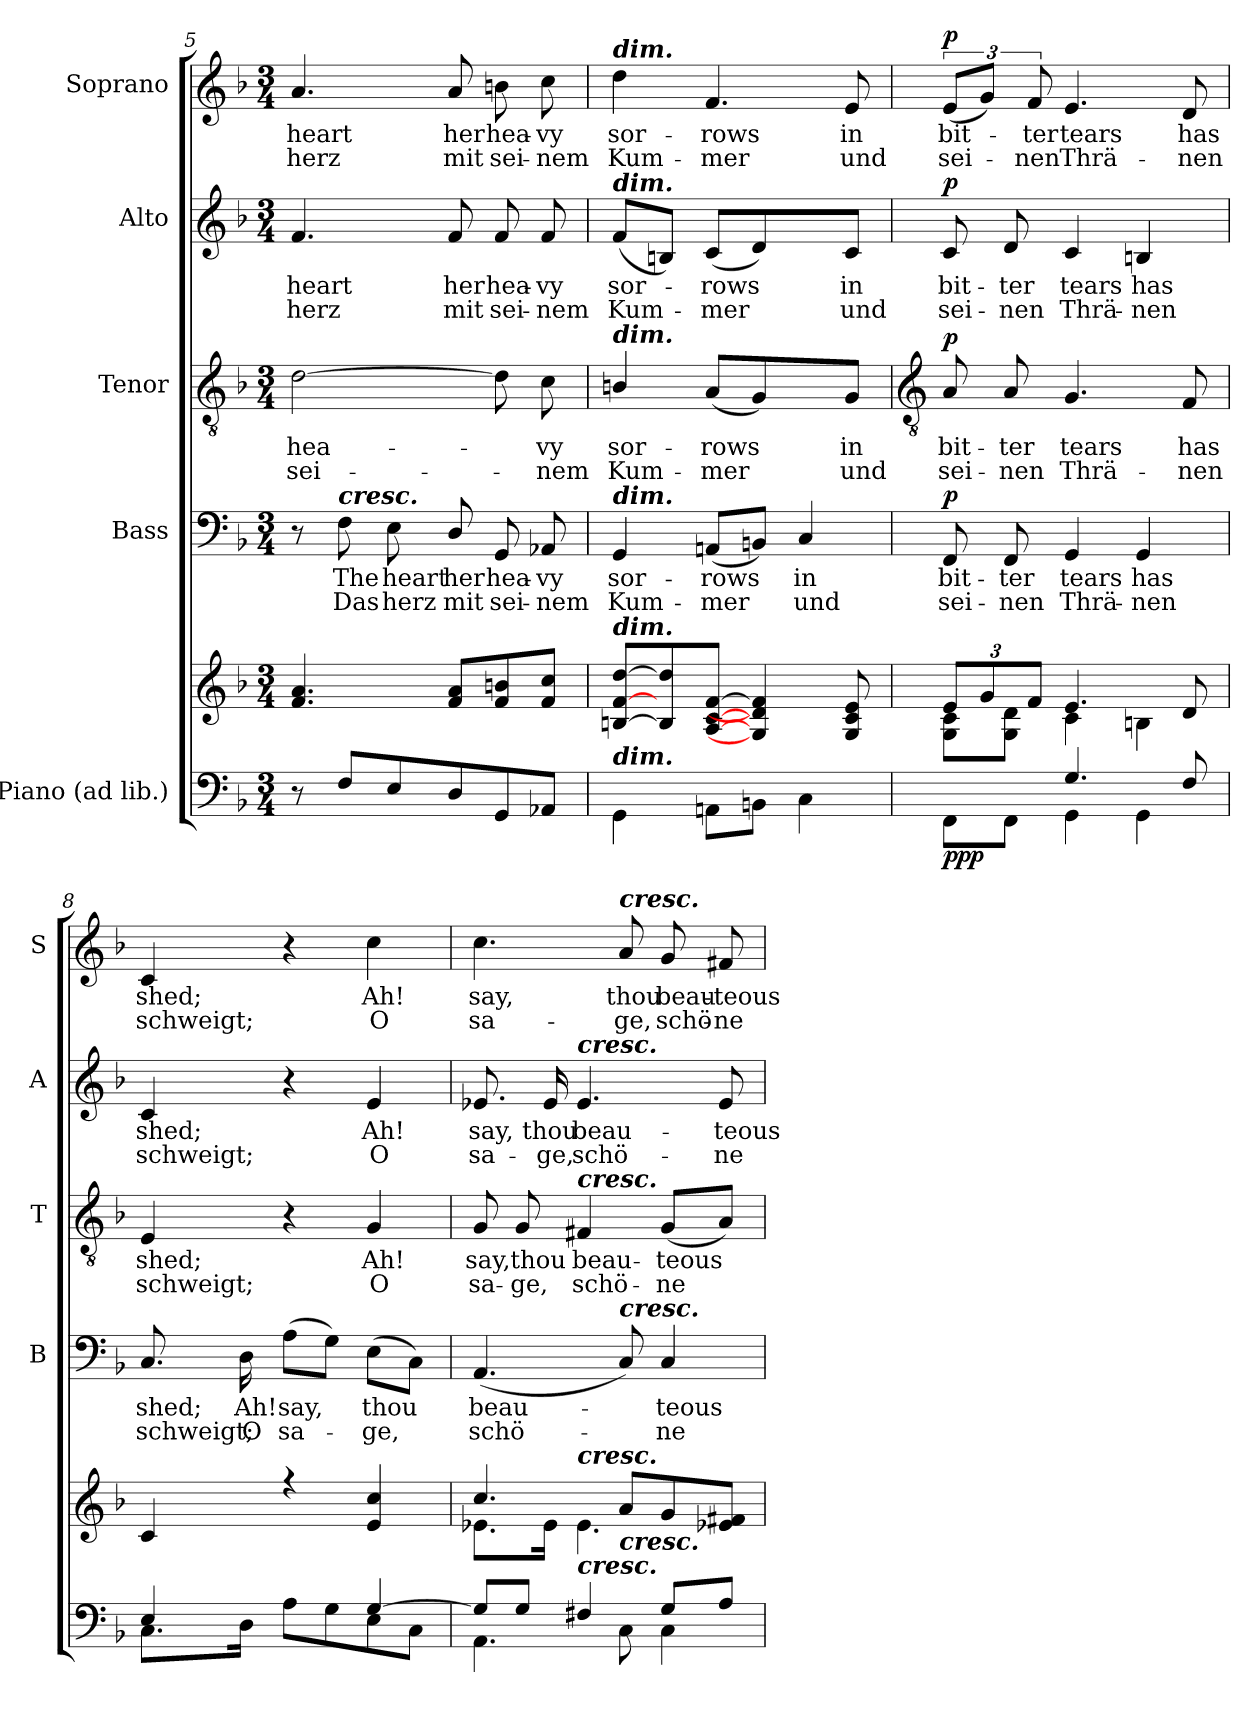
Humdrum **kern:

**kern	**kern	**dynam	**kern	**text	**text	**dynam	**kern	**text	**text	**dynam	**kern	**text	**text	**dynam	**kern	**text	**text	**dynam
*part5	*part5	*part5	*part4	*part4	*part4	*part4	*part3	*part3	*part3	*part3	*part2	*part2	*part2	*part2	*part1	*part1	*part1	*part1
*staff6	*staff5	*staff5/6	*staff4	*staff4	*staff4	*staff4	*staff3	*staff3	*staff3	*staff3	*staff2	*staff2	*staff2	*staff2	*staff1	*staff1	*staff1	*staff1
*I"Piano (ad lib.)	*	*	*I"Bass	*	*	*	*I"Tenor	*	*	*	*I"Alto	*	*	*	*I"Soprano	*	*	*
*	*	*	*I'B	*	*	*	*I'T	*	*	*	*I'A	*	*	*	*I'S	*	*	*
*clefF4	*clefG2	*	*clefF4	*	*	*	*clefGv2	*	*	*	*clefG2	*	*	*	*clefG2	*	*	*
*k[b-]	*k[b-]	*	*k[b-]	*	*	*	*k[b-]	*	*	*	*k[b-]	*	*	*	*k[b-]	*	*	*
*F:	*F:	*	*F:	*	*	*	*F:	*	*	*	*F:	*	*	*	*F:	*	*	*
*M3/4	*M3/4	*	*M3/4	*	*	*	*M3/4	*	*	*	*M3/4	*	*	*	*M3/4	*	*	*
=5	=5	=5	=5	=5	=5	=5	=5	=5	=5	=5	=5	=5	=5	=5	=5	=5	=5	=5
*^	*^	*	*	*	*	*	*	*	*	*	*	*	*	*	*	*	*	*
!	!	!	!	!	!	!	!	!	!	!LO:LY:b	!LO:LY:b	!	!	!LO:LY:b	!LO:LY:b	!	!	!LO:LY:b	!LO:LY:b	!
2ryy	8r	4.f/ 4.a/	2.ryy	.	8r	.	.	.	[2d	hea-	sei-	.	4.f	heart	herz	.	4.a	heart	herz	.
!	!	!	!	!	!LO:TX:a:Bi:t=cresc.	!	!	!	!	!	!	!	!	!	!	!	!	!	!	!
!	!	!	!	!	!	!LO:LY:b	!LO:LY:b	!	!	!	!	!	!	!	!	!	!	!	!	!
.	8FL	.	.	.	8F	The	Das	.	.	.	.	.	.	.	.	.	.	.	.	.
!	!	!	!	!	!	!LO:LY:b	!LO:LY:b	!	!	!	!	!	!	!	!	!	!	!	!	!
.	8E	.	.	.	8E	heart	herz	.	.	.	.	.	.	.	.	.	.	.	.	.
!	!	!	!	!	!	!LO:LY:b	!LO:LY:b	!	!	!	!	!	!	!LO:LY:b	!LO:LY:b	!	!	!LO:LY:b	!LO:LY:b	!
.	8D	8f/ 8a/L	.	.	8D/	her	mit	.	.	.	.	.	8f	her	mit	.	8a	her	mit	.
!	!	!	!	!	!	!LO:LY:b	!LO:LY:b	!	!	!	!	!	!	!LO:LY:b	!LO:LY:b	!	!	!LO:LY:b	!LO:LY:b	!
8ryy	8GG	8f/ 8bn/	.	.	8GG	hea-	-sei-	.	8d]	.	.	.	8f	hea-	-sei-	.	8bn	hea-	-sei-	.
!	!	!	!	!	!	!LO:LY:b	!LO:LY:b	!	!	!LO:LY:b	!LO:LY:b	!	!	!LO:LY:b	!LO:LY:b	!	!	!LO:LY:b	!LO:LY:b	!
8ryy	8AA-XJ	8f/ 8cc/J	.	.	8AA-X	-vy	nem	.	8c	vy	nem	.	8f	-vy	nem	.	8cc	-vy	nem	.
=6	=6	=6	=6	=6	=6	=6	=6	=6	=6	=6	=6	=6	=6	=6	=6	=6	=6	=6	=6	=6
!	!	!	!	!	!	!	!	!	!	!	!	!	!	!	!	!	!LO:TX:a:Bi:t=dim.	!	!	!
!	!	!	!	!	!	!	!	!	!	!	!	!	!LO:TX:a:Bi:t=dim.	!	!	!	!	!	!	!
!	!	!	!	!	!	!	!	!	!LO:TX:a:Bi:t=dim.	!	!	!	!	!	!	!	!	!	!	!
!	!	!	!	!	!LO:TX:a:Bi:t=dim.	!	!	!	!	!	!	!	!	!	!	!	!	!	!	!
!	!	!LO:TX:a:Bi:t=dim.	!	!	!	!	!	!	!	!	!	!	!	!	!	!	!	!	!	!
!LO:TX:a:Bi:t=dim.	!	!	!	!	!	!	!	!	!	!	!	!	!	!	!	!	!	!	!	!
!	!	!	!	!	!	!LO:LY:b	!LO:LY:b	!	!	!LO:LY:b	!LO:LY:b	!	!	!LO:LY:b	!LO:LY:b	!	!	!LO:LY:b	!LO:LY:b	!
2.ryy	4GG	[8Bn/ [8f/ [8dd/L	2.ryy	.	4GG	sor-	-Kum-	.	4Bn/	sor-	-Kum-	.	(<8fL	sor-	Kum-	.	4dd	sor-	-Kum-	.
.	.	8B/] 8dd/]	.	.	.	.	.	.	.	.	.	.	8BnJ)	.	.	.	.	.	.	.
!	!	!	!	!	!	!LO:LY:b	!LO:LY:b	!	!	!LO:LY:b	!LO:LY:b	!	!	!LO:LY:b	!LO:LY:b	!	!	!LO:LY:b	!LO:LY:b	!
.	8AAnL	[8A/ [8c/ [8f/J	.	.	(<8AAnL	-rows	mer	.	(<8AL	-rows	mer	.	(<8cL	rows	mer	.	4.f	-rows	mer	.
.	8BBnJ	4G/] 4d/] 4f/]	.	.	8BBnJ)	.	.	.	4G)	.	.	.	4d)	.	.	.	.	.	.	.
!	!	!	!	!	!	!LO:LY:b	!LO:LY:b	!	!	!	!	!	!	!	!	!	!	!	!	!
.	4C	.	.	.	4C	in	und	.	.	.	.	.	.	.	.	.	.	.	.	.
!	!	!	!	!	!	!	!	!	!	!LO:LY:b	!LO:LY:b	!	!	!LO:LY:b	!LO:LY:b	!	!	!LO:LY:b	!LO:LY:b	!
.	.	8G/ 8c/ 8e/	.	.	.	.	.	.	8GJ	in	und	.	8cJ	in	und	.	8e	in	und	.
!!LO:LB:g=z
=7	=7	=7	=7	=7	=7	=7	=7	=7	=7	=7	=7	=7	=7	=7	=7	=7	=7	=7	=7	=7
*	*	*	*	*	*	*	*	*	*clefGv2	*	*	*	*	*	*	*	*	*	*	*
!	!	!	!	!LO:DY:b=2	!	!LO:LY:b	!LO:LY:b	!	!	!LO:LY:b	!LO:LY:b	!	!	!LO:LY:b	!LO:LY:b	!	!	!LO:LY:b	!LO:LY:b	!
!	!	!	!	!LO:DY:n=1:b	!	!	!	!	!	!	!	!	!	!	!	!	!	!	!	!
!	!	!	!	!LO:DY:n=2:b	!	!	!	!LO:DY:b	!	!	!	!LO:DY:b	!	!	!	!LO:DY:b	!	!	!	!LO:DY:b
4ryy	8FF\L	12e/L	8G\ 8c\L	p p p	8FF	bit-	-sei-	p	8A	bit-	-sei-	p	8c	bit-	-sei-	p	(<12eL	bit-	sei-	p
.	.	12g/	.	.	.	.	.	.	.	.	.	.	.	.	.	.	12gJ)	.	.	.
!	!	!	!	!	!	!LO:LY:b	!LO:LY:b	!	!	!LO:LY:b	!LO:LY:b	!	!	!LO:LY:b	!LO:LY:b	!	!	!	!	!
.	8FF\J	.	8G\ 8d\J	.	8FF	-ter	nen	.	8A	-ter	nen	.	8d	-ter	nen	.	.	.	.	.
!	!	!	!	!	!	!	!	!	!	!	!	!	!	!	!	!	!	!LO:LY:b	!LO:LY:b	!
.	.	12f/J	.	.	.	.	.	.	.	.	.	.	.	.	.	.	12f	ter	nen	.
!	!	!	!	!	!	!LO:LY:b	!LO:LY:b	!	!	!LO:LY:b	!LO:LY:b	!	!	!LO:LY:b	!LO:LY:b	!	!	!LO:LY:b	!LO:LY:b	!
4.G/	4GG\	4.e/	4c\	.	4GG	tears	Thrä-	.	4.G	tears	Thrä-	.	4c	tears	Thrä-	.	4.e	tears	Thrä-	.
!	!	!	!	!	!	!LO:LY:b	!LO:LY:b	!	!	!	!	!	!	!LO:LY:b	!LO:LY:b	!	!	!	!	!
.	4GG\	.	4Bn\	.	4GG	-has	nen	.	.	.	.	.	4Bn	-has	nen	.	.	.	.	.
!	!	!	!	!	!	!	!	!	!	!LO:LY:b	!LO:LY:b	!	!	!	!	!	!	!LO:LY:b	!LO:LY:b	!
8F/	.	8d/	.	.	.	.	.	.	8F	-has	nen	.	.	.	.	.	8d	-has	nen	.
=8	=8	=8	=8	=8	=8	=8	=8	=8	=8	=8	=8	=8	=8	=8	=8	=8	=8	=8	=8	=8
!	!	!	!	!	!	!LO:LY:b	!LO:LY:b	!	!	!LO:LY:b	!LO:LY:b	!	!	!LO:LY:b	!LO:LY:b	!	!	!LO:LY:b	!LO:LY:b	!
4E/	8.C\L	4c/	2.ryy	.	8.C	shed;	schweigt;	.	4E	shed;	schweigt;	.	4c	shed;	schweigt;	.	4c	shed;	schweigt;	.
!	!	!	!	!	!	!LO:LY:b	!LO:LY:b	!	!	!	!	!	!	!	!	!	!	!	!	!
.	16D\J	.	.	.	16D	Ah!	O	.	.	.	.	.	.	.	.	.	.	.	.	.
!	!	!	!	!	!	!LO:LY:b	!LO:LY:b	!	!	!	!	!	!	!	!	!	!	!	!	!
4ryy	8A\L	4r	.	.	(>8AL	say,	sa-	.	4r	.	.	.	4r	.	.	.	4r	.	.	.
.	8G\	.	.	.	8GJ)	.	.	.	.	.	.	.	.	.	.	.	.	.	.	.
!	!	!	!	!	!	!LO:LY:b	!LO:LY:b	!	!	!LO:LY:b	!LO:LY:b	!	!	!LO:LY:b	!LO:LY:b	!	!	!LO:LY:b	!LO:LY:b	!
[4G/	8E\	4e/ 4cc/	.	.	(>8EL	thou	ge,	.	4G	Ah!	O	.	4e	Ah!	O	.	4cc	Ah!	O	.
.	8C\J	.	.	.	8CJ)	.	.	.	.	.	.	.	.	.	.	.	.	.	.	.
=9	=9	=9	=9	=9	=9	=9	=9	=9	=9	=9	=9	=9	=9	=9	=9	=9	=9	=9	=9	=9
!	!	!	!	!	!	!LO:LY:b	!LO:LY:b	!	!	!LO:LY:b	!LO:LY:b	!	!	!LO:LY:b	!LO:LY:b	!	!	!LO:LY:b	!LO:LY:b	!
8G/L]	4.AA\	4.cc/	8.e-X\L	.	(<4.AA	beau-	schö-	.	8G	say,	sa-	.	8.e-X	say,	sa-	.	4.cc	say,	sa-	.
!	!	!	!	!	!	!	!	!	!	!LO:LY:b	!LO:LY:b	!	!	!	!	!	!	!	!	!
8G/J	.	.	.	.	.	.	.	.	8G	-thou	ge,	.	.	.	.	.	.	.	.	.
!	!	!	!	!	!	!	!	!	!	!	!	!	!	!LO:LY:b	!LO:LY:b	!	!	!	!	!
.	.	.	16e-\J	.	.	.	.	.	.	.	.	.	16e-	-thou	ge,	.	.	.	.	.
!	!	!	!	!	!	!	!	!	!	!	!	!	!LO:TX:a:Bi:t=cresc.	!	!	!	!	!	!	!
!	!	!	!	!	!	!	!	!	!LO:TX:a:Bi:t=cresc.	!	!	!	!	!	!	!	!	!	!	!
!	!	!	!LO:TX:a:Bi:t=cresc.	!	!	!	!	!	!	!	!	!	!	!	!	!	!	!	!	!
!LO:TX:a:Bi:t=cresc.	!	!	!	!	!	!	!	!	!	!	!	!	!	!	!	!	!	!	!	!
!	!	!	!	!	!	!	!	!	!	!LO:LY:b	!LO:LY:b	!	!	!LO:LY:b	!LO:LY:b	!	!	!	!	!
4F#X/	.	.	4.e-\	.	.	.	.	.	4F#X	beau-	-schö-	.	4.e-	beau-	-schö-	.	.	.	.	.
!	!	!	!	!	!	!	!	!	!	!	!	!	!	!	!	!	!LO:TX:a:Bi:t=cresc.	!	!	!
!	!	!	!	!	!LO:TX:a:Bi:t=cresc.	!	!	!	!	!	!	!	!	!	!	!	!	!	!	!
!	!LO:TX:a:Bi:t=cresc.	!	!	!	!	!	!	!	!	!	!	!	!	!	!	!	!	!	!	!
!	!	!	!	!	!	!	!	!	!	!	!	!	!	!	!	!	!	!LO:LY:b	!LO:LY:b	!
.	8C\	8a/L	.	.	8C)	.	.	.	.	.	.	.	.	.	.	.	8a	-thou	ge,	.
!	!	!	!	!	!	!LO:LY:b	!LO:LY:b	!	!	!LO:LY:b	!LO:LY:b	!	!	!	!	!	!	!LO:LY:b	!LO:LY:b	!
8G/L	4C\	8g/	.	.	4C	teous	ne	.	(<8GL	-teous	ne	.	.	.	.	.	8g	beau-	-schö-	.
!	!	!	!	!	!	!	!	!	!	!	!	!	!	!LO:LY:b	!LO:LY:b	!	!	!LO:LY:b	!LO:LY:b	!
8A/J	.	8e-X/ 8f#X/J	8ryy	.	.	.	.	.	8AJ)	.	.	.	8e-	-teous	ne	.	8f#X	-teous	ne	.
*v	*v	*	*	*	*	*	*	*	*	*	*	*	*	*	*	*	*	*	*	*
*	*v	*v	*	*	*	*	*	*	*	*	*	*	*	*	*	*	*	*	*
=	=	=	=	=	=	=	=	=	=	=	=	=	=	=	=	=	=	=
*-	*-	*-	*-	*-	*-	*-	*-	*-	*-	*-	*-	*-	*-	*-	*-	*-	*-	*-
